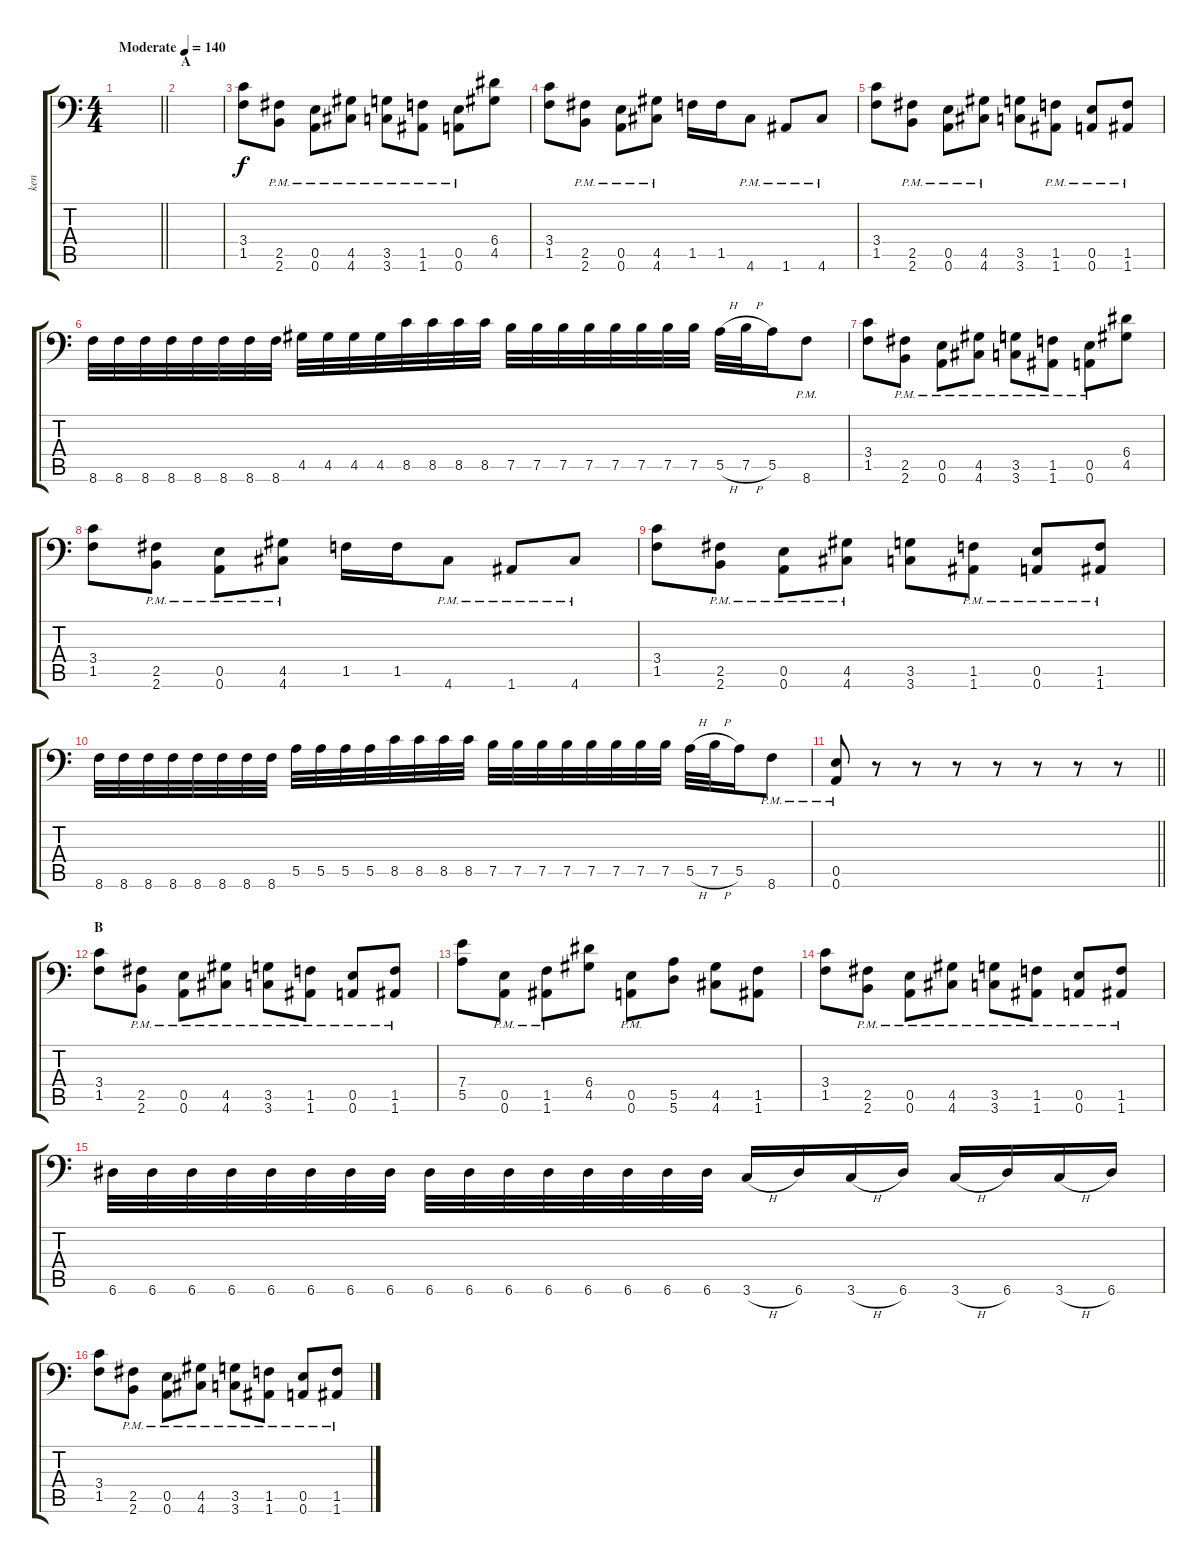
\track ("ken" "ken") {instrument distortionguitar}
\staff {score tabs}
\tuning (B3 Gb3 D3 A2 E2 A1) {hide}
\ts (4 4)
\tempo (140 "Moderate")
\clef f4
\barLineRight lightlight
\ks c
|
\section ("" "A")
|
(3.4 1.5).8 (2.5 2.6{pm}).8 (0.5 0.6{pm}).8 (4.5 4.6{pm}).8 (3.5 3.6{pm}).8 (1.5 1.6{pm}).8 (0.5 0.6{pm}).8 (6.4 4.5).8 |
(3.4 1.5).8 (2.5 2.6{pm}).8 (0.5 0.6{pm}).8 (4.5 4.6{pm}).8 1.5.16 1.5.16 4.6{pm}.8 1.6{pm}.8 4.6{pm}.8 |
(3.4 1.5).8 (2.5 2.6{pm}).8 (0.5 0.6{pm}).8 (4.5 4.6{pm}).8 (3.5 3.6).8 (1.5 1.6{pm}).8 (0.5 0.6{pm}).8 (1.5 1.6{pm}).8 |
8.6.32 8.6.32 8.6.32 8.6.32 8.6.32 8.6.32 8.6.32 8.6.32 4.5.32 4.5.32 4.5.32 4.5.32 8.5.32 8.5.32 8.5.32 8.5.32 7.5.32 7.5.32 7.5.32 7.5.32 7.5.32 7.5.32 7.5.32 7.5.32 5.5{h}.32 7.5{h}.32 5.5.16 8.6{pm}.8 |
(3.4 1.5).8 (2.5 2.6{pm}).8 (0.5 0.6{pm}).8 (4.5 4.6{pm}).8 (3.5 3.6{pm}).8 (1.5 1.6{pm}).8 (0.5 0.6{pm}).8 (6.4 4.5).8 |
(3.4 1.5).8 (2.5 2.6{pm}).8 (0.5 0.6{pm}).8 (4.5 4.6{pm}).8 1.5.16 1.5.16 4.6{pm}.8 1.6{pm}.8 4.6{pm}.8 |
(3.4 1.5).8 (2.5 2.6{pm}).8 (0.5 0.6{pm}).8 (4.5 4.6{pm}).8 (3.5 3.6).8 (1.5 1.6{pm}).8 (0.5 0.6{pm}).8 (1.5 1.6{pm}).8 |
8.6.32 8.6.32 8.6.32 8.6.32 8.6.32 8.6.32 8.6.32 8.6.32 5.5.32 5.5.32 5.5.32 5.5.32 8.5.32 8.5.32 8.5.32 8.5.32 7.5.32 7.5.32 7.5.32 7.5.32 7.5.32 7.5.32 7.5.32 7.5.32 5.5{h}.32 7.5{h}.32 5.5.16 8.6{pm}.8 |
\barLineRight lightlight
(0.5 0.6{pm}).8 r.8 r.8 r.8 r.8 r.8 r.8 r.8 |
\section ("" "B")
(3.4 1.5).8 (2.5 2.6{pm}).8 (0.5 0.6{pm}).8 (4.5 4.6{pm}).8 (3.5 3.6{pm}).8 (1.5 1.6{pm}).8 (0.5 0.6{pm}).8 (1.5 1.6{pm}).8 |
(7.4 5.5).8 (0.5 0.6{pm}).8 (1.5 1.6{pm}).8 (6.4 4.5).8 (0.5 0.6{pm}).8 (5.5 5.6).8 (4.5 4.6).8 (1.5 1.6).8 |
(3.4 1.5).8 (2.5 2.6{pm}).8 (0.5 0.6{pm}).8 (4.5 4.6{pm}).8 (3.5 3.6{pm}).8 (1.5 1.6{pm}).8 (0.5 0.6{pm}).8 (1.5 1.6{pm}).8 |
6.6.32 6.6.32 6.6.32 6.6.32 6.6.32 6.6.32 6.6.32 6.6.32 6.6.32 6.6.32 6.6.32 6.6.32 6.6.32 6.6.32 6.6.32 6.6.32 3.6{h}.16 6.6.16 3.6{h}.16 6.6.16 3.6{h}.16 6.6.16 3.6{h}.16 6.6.16 |
(3.4 1.5).8 (2.5 2.6{pm}).8 (0.5 0.6{pm}).8 (4.5 4.6{pm}).8 (3.5 3.6{pm}).8 (1.5 1.6{pm}).8 (0.5 0.6{pm}).8 (1.5 1.6{pm}).8
